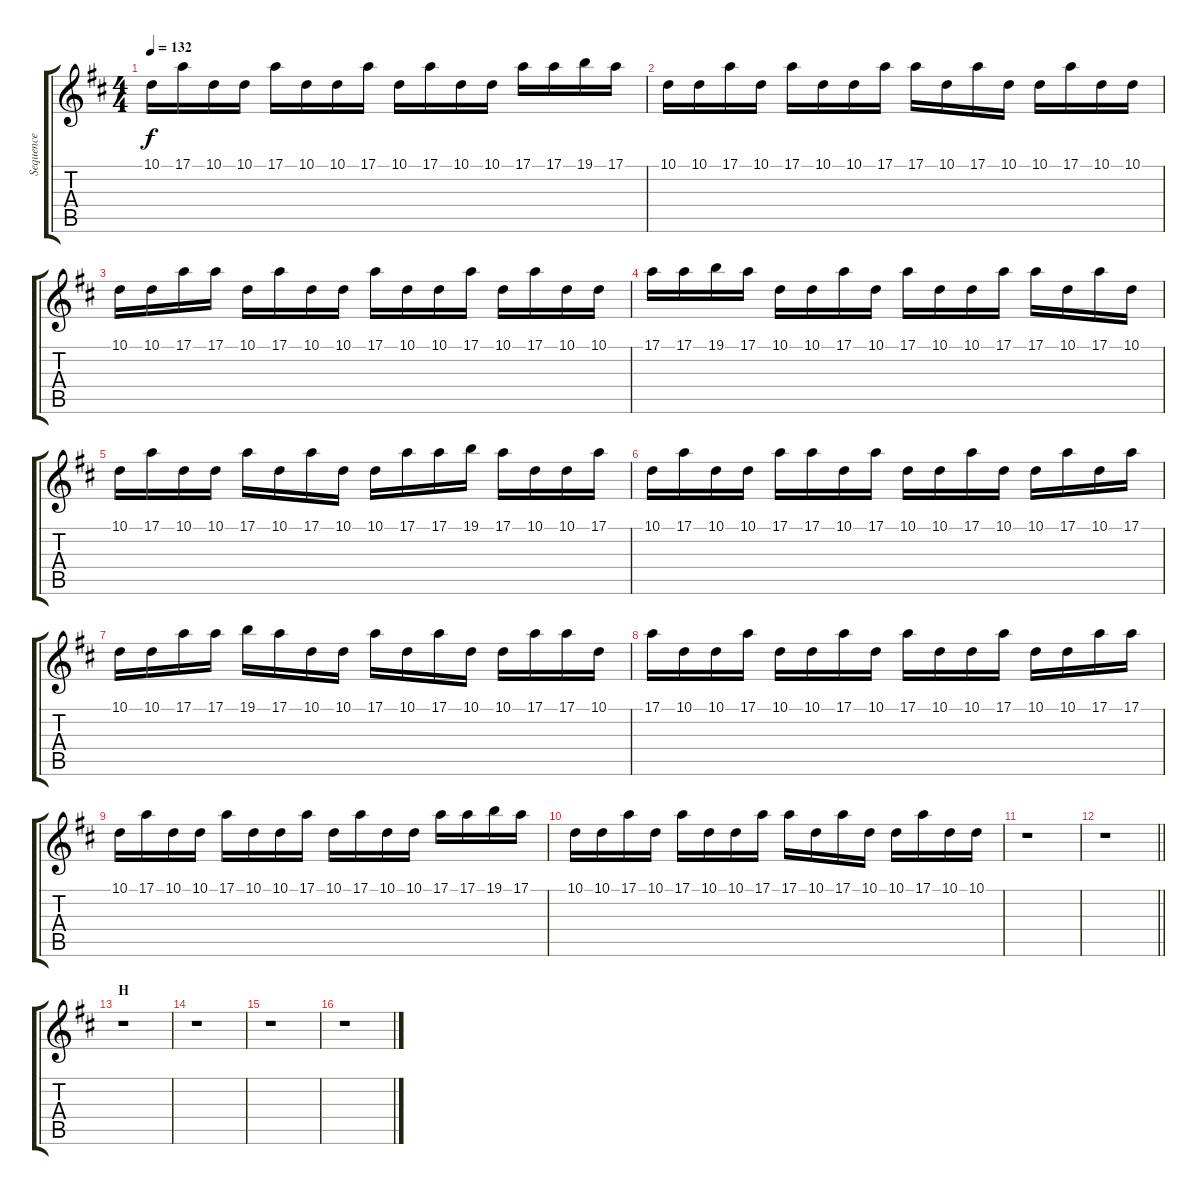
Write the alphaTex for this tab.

\track ("Sequence" "Sequence") {instrument pad1newage}
\staff {score tabs}
\tuning (E4 B3 G3 D3 A2 E2) {hide}
\ts (4 4)
\tempo 132
\clef g2
\ks d
10.1.16{dy f} 17.1.16 10.1.16 10.1.16 17.1.16 10.1.16 10.1.16 17.1.16 10.1.16 17.1.16 10.1.16 10.1.16 17.1.16 17.1.16 19.1.16 17.1.16 |
10.1.16 10.1.16 17.1.16 10.1.16 17.1.16 10.1.16 10.1.16 17.1.16 17.1.16 10.1.16 17.1.16 10.1.16 10.1.16 17.1.16 10.1.16 10.1.16 |
10.1.16 10.1.16 17.1.16 17.1.16 10.1.16 17.1.16 10.1.16 10.1.16 17.1.16 10.1.16 10.1.16 17.1.16 10.1.16 17.1.16 10.1.16 10.1.16 |
17.1.16 17.1.16 19.1.16 17.1.16 10.1.16 10.1.16 17.1.16 10.1.16 17.1.16 10.1.16 10.1.16 17.1.16 17.1.16 10.1.16 17.1.16 10.1.16 |
10.1.16 17.1.16 10.1.16 10.1.16 17.1.16 10.1.16 17.1.16 10.1.16 10.1.16 17.1.16 17.1.16 19.1.16 17.1.16 10.1.16 10.1.16 17.1.16 |
10.1.16 17.1.16 10.1.16 10.1.16 17.1.16 17.1.16 10.1.16 17.1.16 10.1.16 10.1.16 17.1.16 10.1.16 10.1.16 17.1.16 10.1.16 17.1.16 |
10.1.16 10.1.16 17.1.16 17.1.16 19.1.16 17.1.16 10.1.16 10.1.16 17.1.16 10.1.16 17.1.16 10.1.16 10.1.16 17.1.16 17.1.16 10.1.16 |
17.1.16 10.1.16 10.1.16 17.1.16 10.1.16 10.1.16 17.1.16 10.1.16 17.1.16 10.1.16 10.1.16 17.1.16 10.1.16 10.1.16 17.1.16 17.1.16 |
10.1.16 17.1.16 10.1.16 10.1.16 17.1.16 10.1.16 10.1.16 17.1.16 10.1.16 17.1.16 10.1.16 10.1.16 17.1.16 17.1.16 19.1.16 17.1.16 |
10.1.16 10.1.16 17.1.16 10.1.16 17.1.16 10.1.16 10.1.16 17.1.16 17.1.16 10.1.16 17.1.16 10.1.16 10.1.16 17.1.16 10.1.16 10.1.16 |
r.1 |
\barLineRight lightlight
r.1 |
\section ("" "H")
r.1 |
r.1 |
r.1 |
r.1
